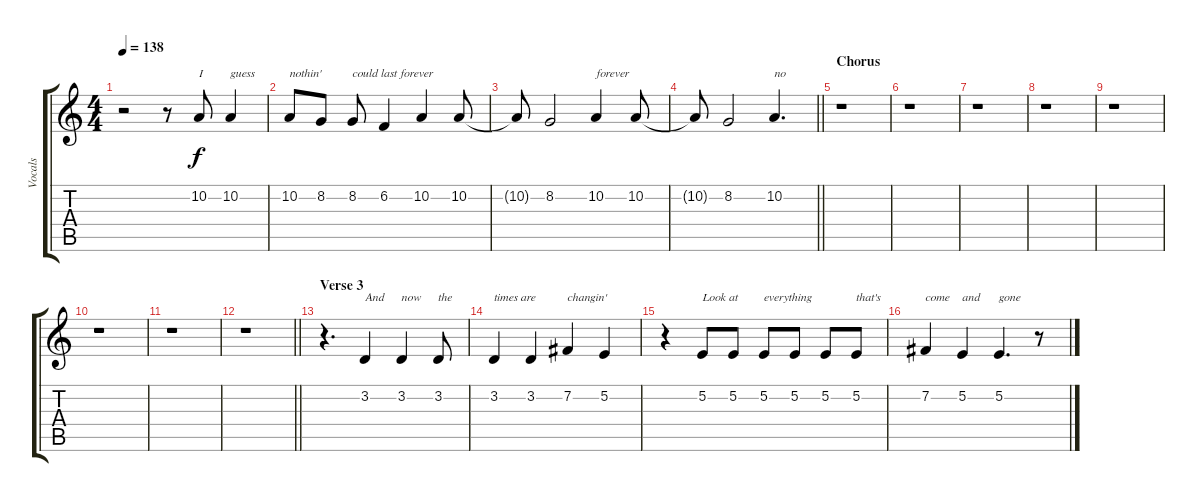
\track ("Vocals" "Vocals") {instrument altosax}
\staff {score tabs}
\tuning (E4 B3 G3 D3 A2 E2) {hide}
\ts (4 4)
\tempo 138
\clef g2
\ks c
r.2{dy f} r.8 10.2.8{txt "I"} 10.2.4{txt "guess"} |
10.2.8{txt "nothin'"} 8.2.8 8.2.8{txt "could last forever"} 6.2.4 10.2.4 10.2.8 |
10.2{t}.8 8.2.2 10.2.4{txt "forever"} 10.2.8 |
\barLineRight lightlight
10.2{t}.8 8.2.2 10.2.4{d txt "no"} |
\section ("" "Chorus")
r.1 |
r.1 |
r.1 |
r.1 |
r.1 |
r.1 |
r.1 |
\barLineRight lightlight
r.1 |
\section ("" "Verse 3")
r.4{d} 3.2.4{txt "And"} 3.2.4{txt "now"} 3.2.8{txt "the"} |
3.2.4{txt "times are"} 3.2.4 7.2.4{txt "changin'"} 5.2.4 |
r.4 5.2.8{txt "Look at"} 5.2.8 5.2.8{txt "everything"} 5.2.8 5.2.8 5.2.8{txt "that's"} |
7.2.4{txt "come"} 5.2.4{txt "and"} 5.2.4{d txt "gone"} r.8
